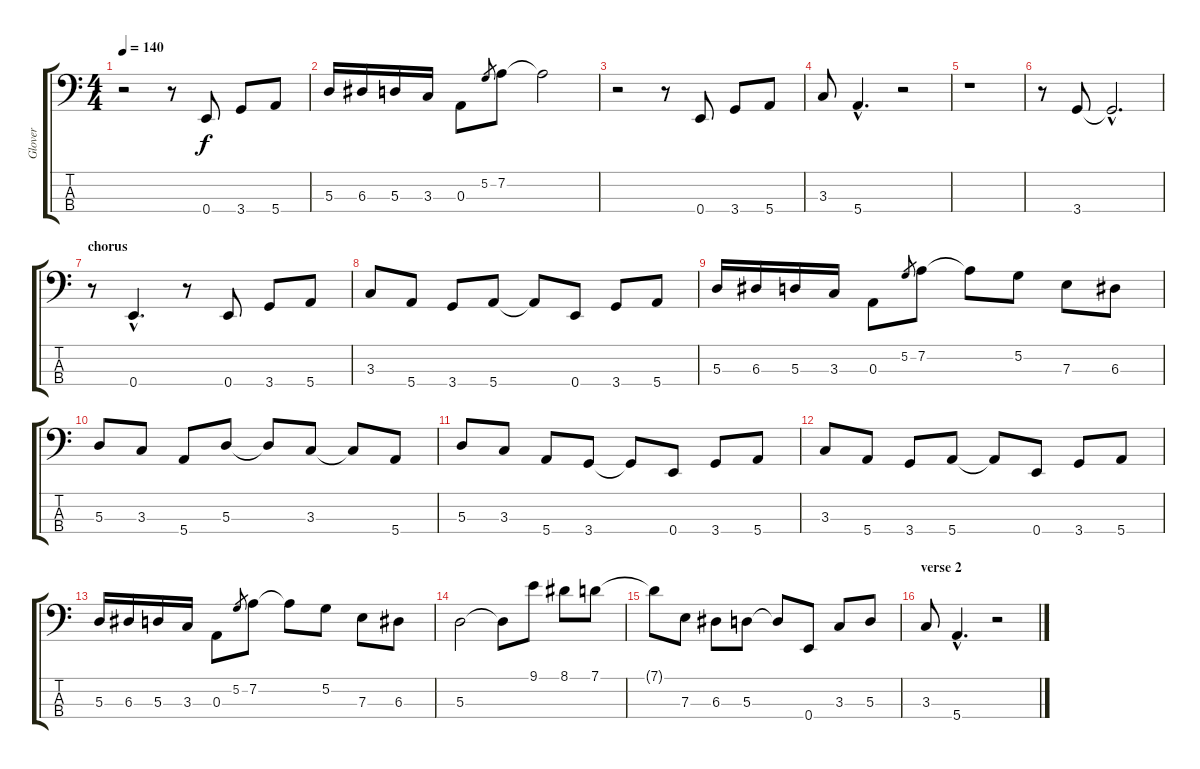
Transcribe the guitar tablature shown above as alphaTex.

\track ("Glover" "Glover") {instrument electricbasspick}
\staff {score tabs}
\tuning (G2 D2 A1 E1) {hide}
\ts (4 4)
\tempo 140
\clef f4
\ks c
r.2{dy f} r.8 0.4.8 3.4.8 5.4.8 |
5.3.16 6.3.16 5.3.16 3.3.16 0.3.8 5.2.8{gr} 7.2.8 7.2{t}.2 |
r.2 r.8 0.4.8 3.4.8 5.4.8 |
3.3.8 5.4{hac}.4{d} r.2 |
r.1 |
r.8 3.4.8 3.4{hac t}.2{d} |
\section ("" "chorus")
r.8 0.4{hac}.4{d} r.8 0.4.8 3.4.8 5.4.8 |
3.3.8 5.4.8 3.4.8 5.4.8 5.4{t}.8 0.4.8 3.4.8 5.4.8 |
5.3.16 6.3.16 5.3.16 3.3.16 0.3.8 5.2.8{gr} 7.2.8 7.2{t}.8 5.2.8 7.3.8 6.3.8 |
5.3.8 3.3.8 5.4.8 5.3.8 5.3{t}.8 3.3.8 3.3{t}.8 5.4.8 |
5.3.8 3.3.8 5.4.8 3.4.8 3.4{t}.8 0.4.8 3.4.8 5.4.8 |
3.3.8 5.4.8 3.4.8 5.4.8 5.4{t}.8 0.4.8 3.4.8 5.4.8 |
5.3.16 6.3.16 5.3.16 3.3.16 0.3.8 5.2.8{gr} 7.2.8 7.2{t}.8 5.2.8 7.3.8 6.3.8 |
5.3.2 5.3{t}.8 9.1.8 8.1.8 7.1.8 |
7.1{t}.8 7.3.8 6.3.8 5.3.8 5.3{t}.8 0.4.8 3.3.8 5.3.8 |
\section ("" "verse 2")
3.3.8 5.4{hac}.4{d} r.2
